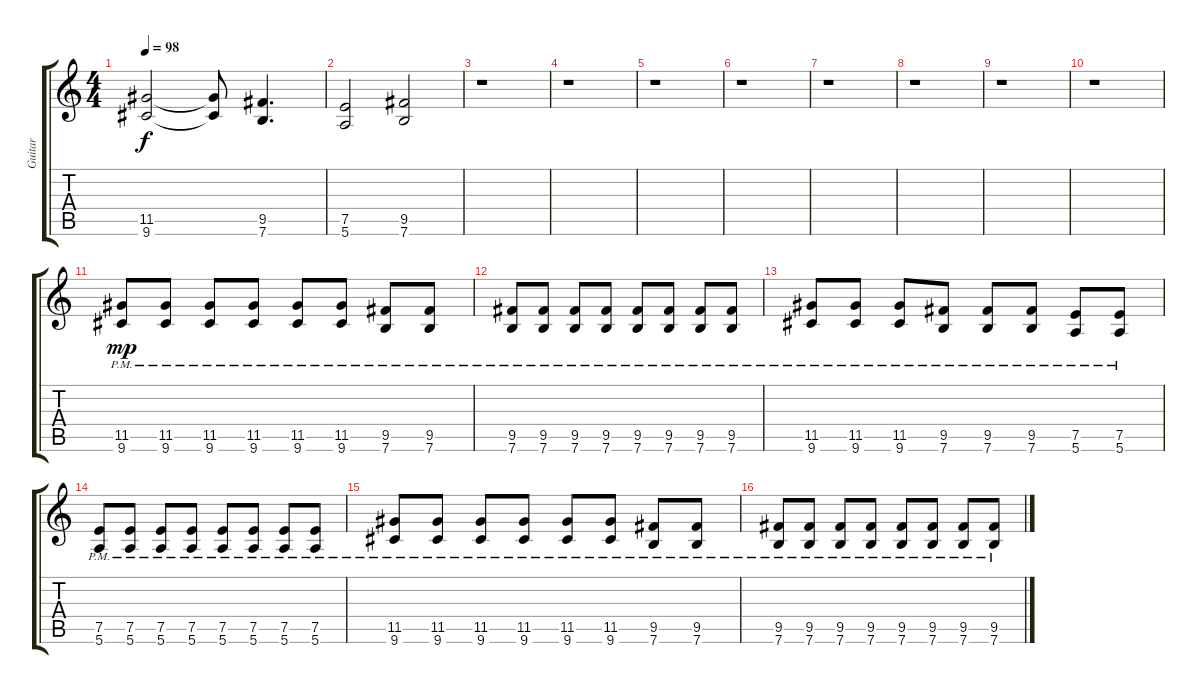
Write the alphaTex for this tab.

\track ("Guitar" "Guitar") {instrument distortionguitar}
\staff {score tabs}
\tuning (E4 B3 G3 D3 A2 E2) {hide}
\ts (4 4)
\tempo 98
\clef g2
\ks c
(11.5 9.6).2{dy f} (11.5{t} 9.6{t}).8 (9.5 7.6).4{d} |
(7.5 5.6).2 (9.5 7.6).2 |
r.1 |
r.1 |
r.1 |
r.1 |
r.1 |
r.1 |
r.1 |
r.1 |
(11.5 9.6{pm}).8{dy mp} (11.5{pm} 9.6{pm}).8 (11.5{pm} 9.6{pm}).8 (11.5{pm} 9.6{pm}).8 (11.5{pm} 9.6{pm}).8 (11.5{pm} 9.6{pm}).8 (9.5{pm} 7.6{pm}).8 (9.5{pm} 7.6{pm}).8 |
(9.5{pm} 7.6{pm}).8 (9.5{pm} 7.6{pm}).8 (9.5{pm} 7.6{pm}).8 (9.5{pm} 7.6{pm}).8 (9.5{pm} 7.6{pm}).8 (9.5{pm} 7.6{pm}).8 (9.5{pm} 7.6{pm}).8 (9.5{pm} 7.6{pm}).8 |
(11.5{pm} 9.6{pm}).8 (11.5{pm} 9.6{pm}).8 (11.5{pm} 9.6{pm}).8 (9.5{pm} 7.6{pm}).8 (9.5{pm} 7.6{pm}).8 (9.5{pm} 7.6{pm}).8 (7.5{pm} 5.6{pm}).8 (7.5{pm} 5.6{pm}).8 |
(7.5{pm} 5.6{pm}).8 (7.5{pm} 5.6{pm}).8 (7.5{pm} 5.6{pm}).8 (7.5{pm} 5.6{pm}).8 (7.5{pm} 5.6{pm}).8 (7.5{pm} 5.6{pm}).8 (7.5{pm} 5.6{pm}).8 (7.5{pm} 5.6{pm}).8 |
(11.5 9.6{pm}).8 (11.5{pm} 9.6{pm}).8 (11.5{pm} 9.6{pm}).8 (11.5{pm} 9.6{pm}).8 (11.5{pm} 9.6{pm}).8 (11.5{pm} 9.6{pm}).8 (9.5{pm} 7.6{pm}).8 (9.5{pm} 7.6{pm}).8 |
(9.5{pm} 7.6{pm}).8 (9.5{pm} 7.6{pm}).8 (9.5{pm} 7.6{pm}).8 (9.5{pm} 7.6{pm}).8 (9.5{pm} 7.6{pm}).8 (9.5{pm} 7.6{pm}).8 (9.5{pm} 7.6{pm}).8 (9.5{pm} 7.6{pm}).8
